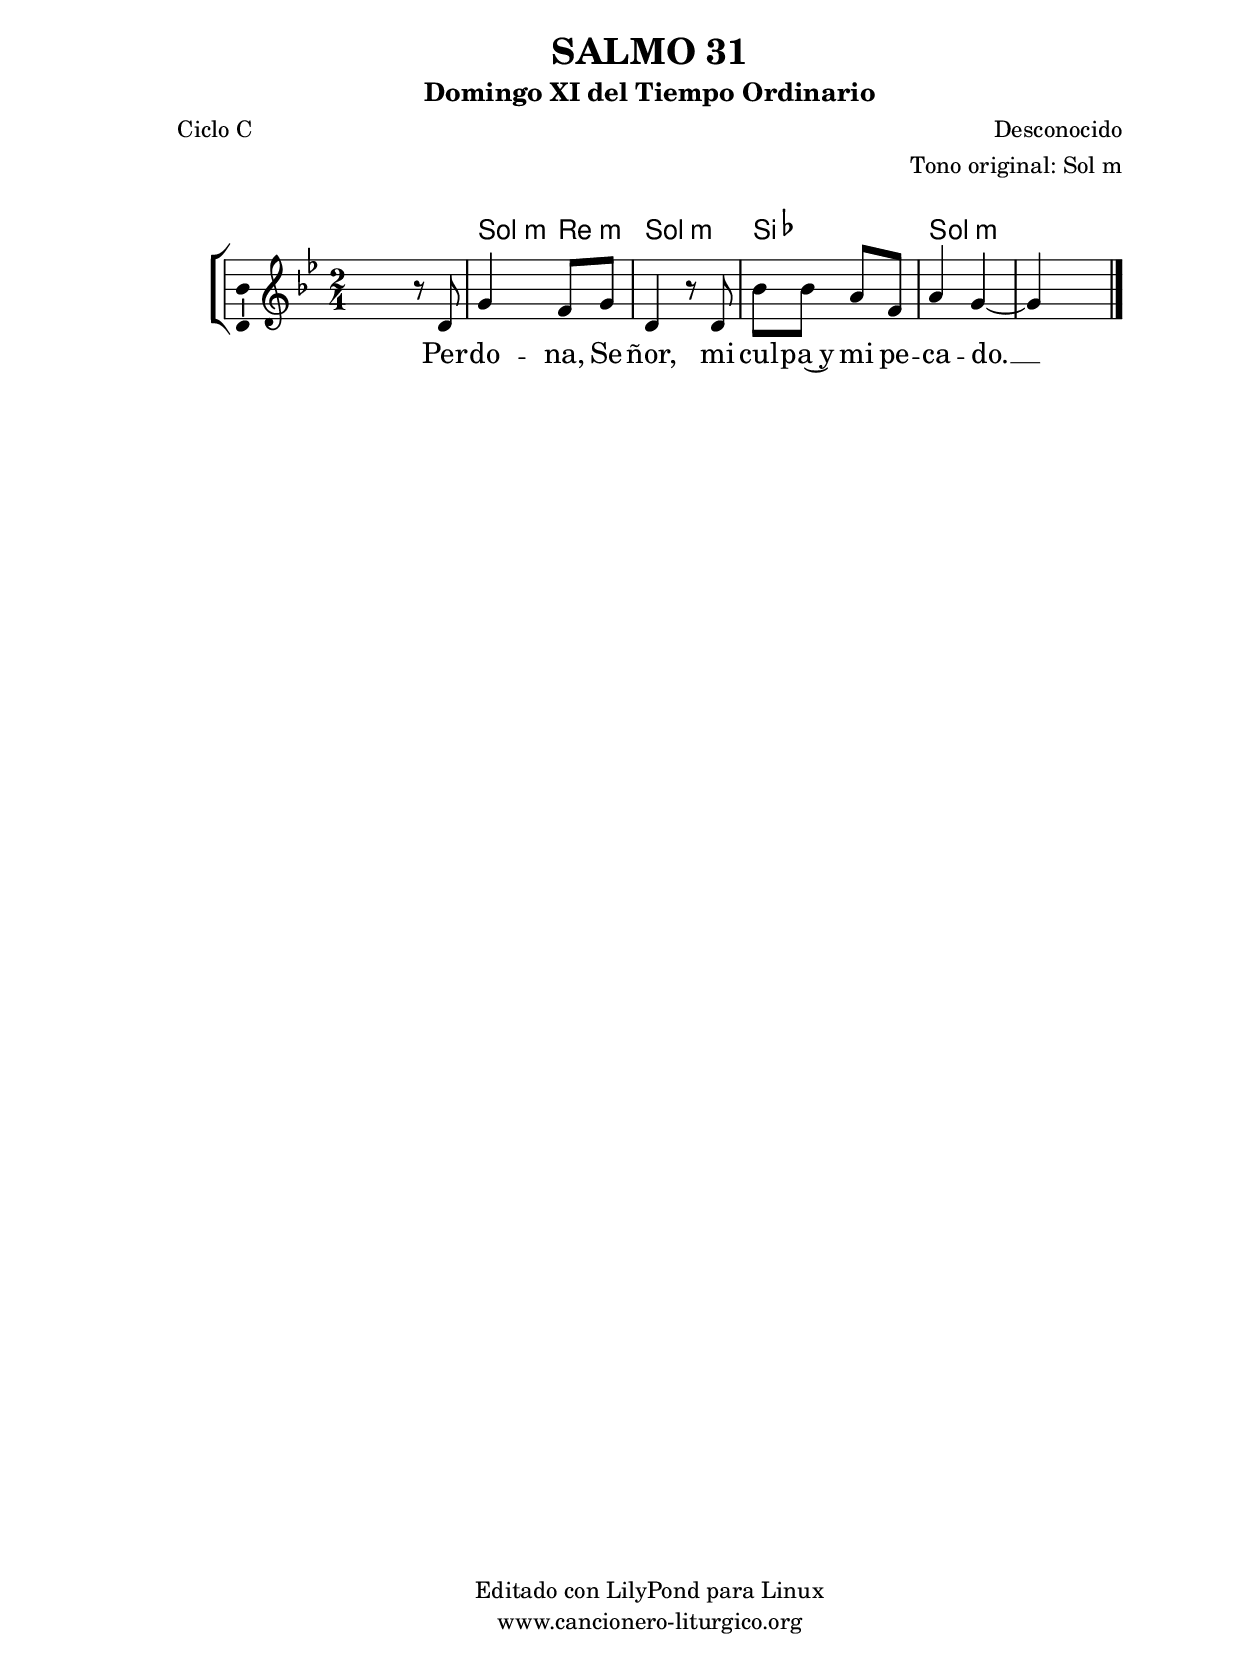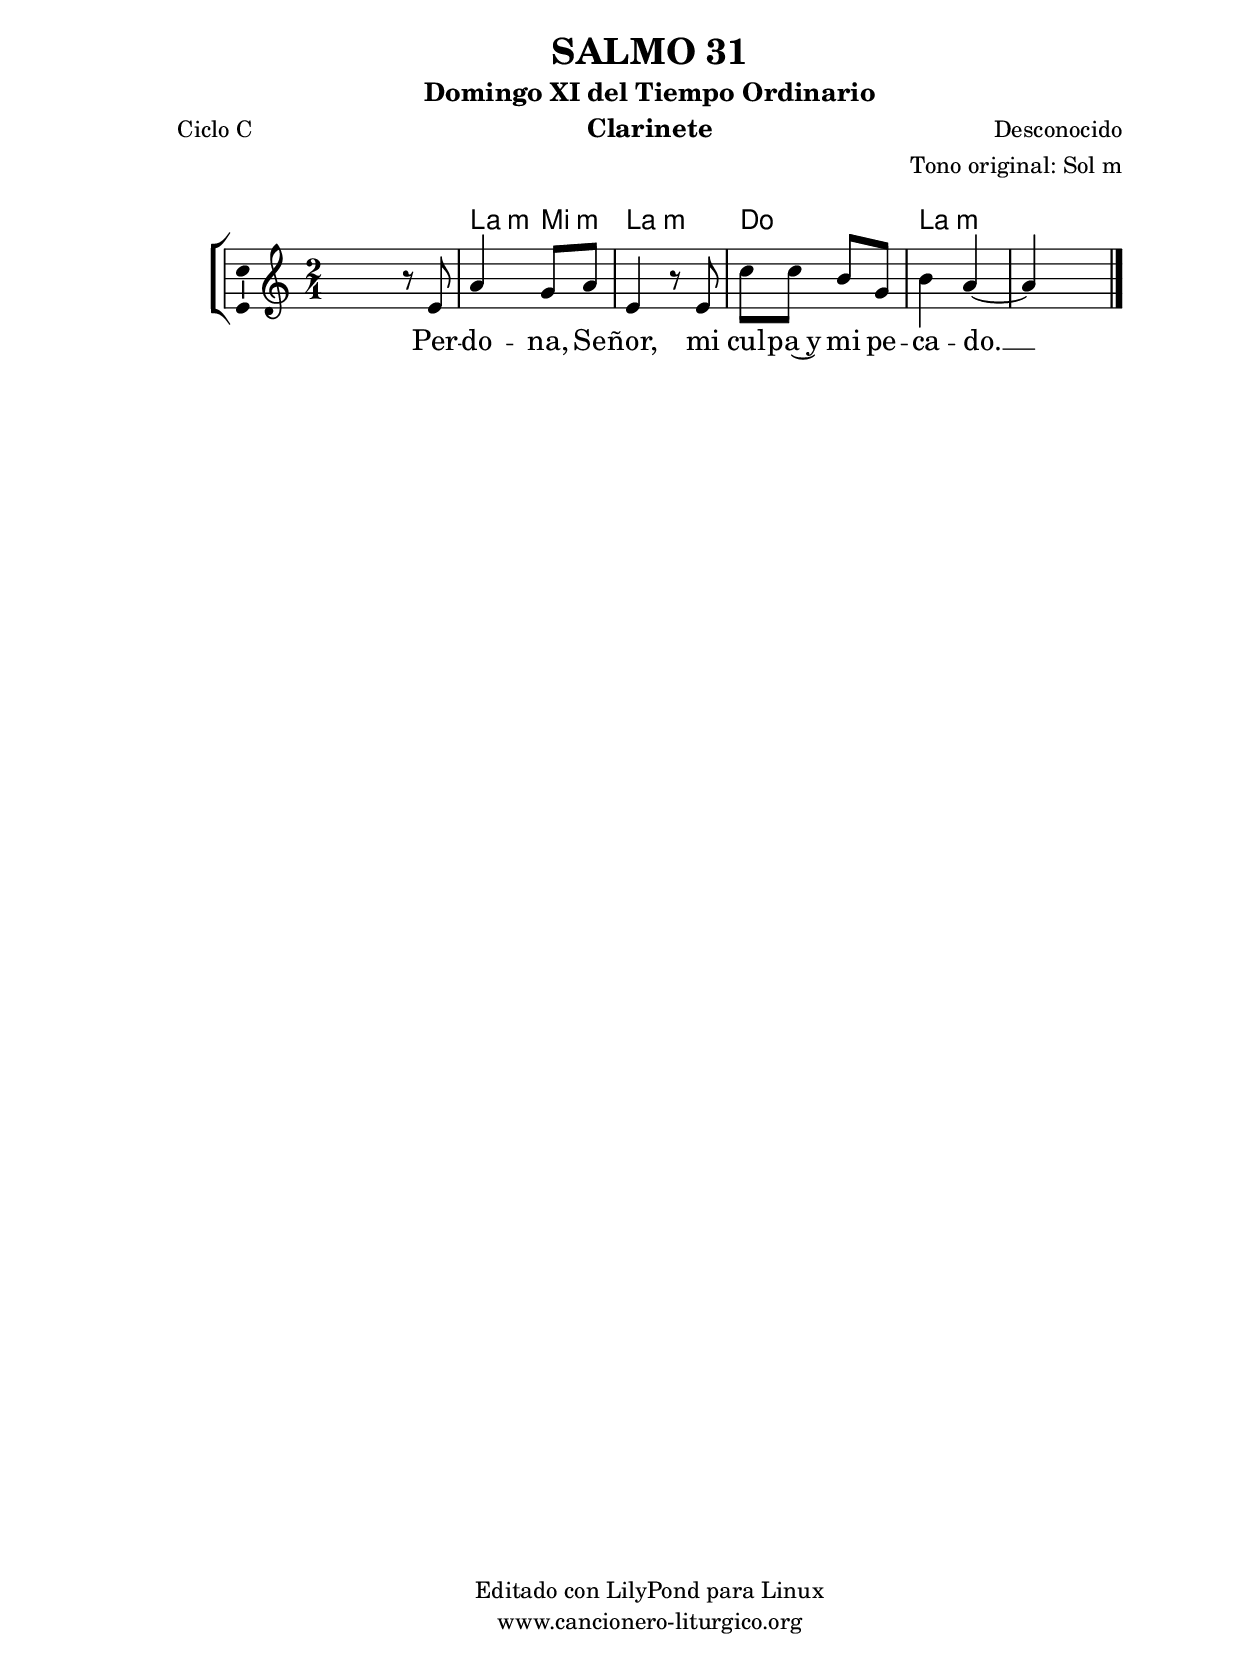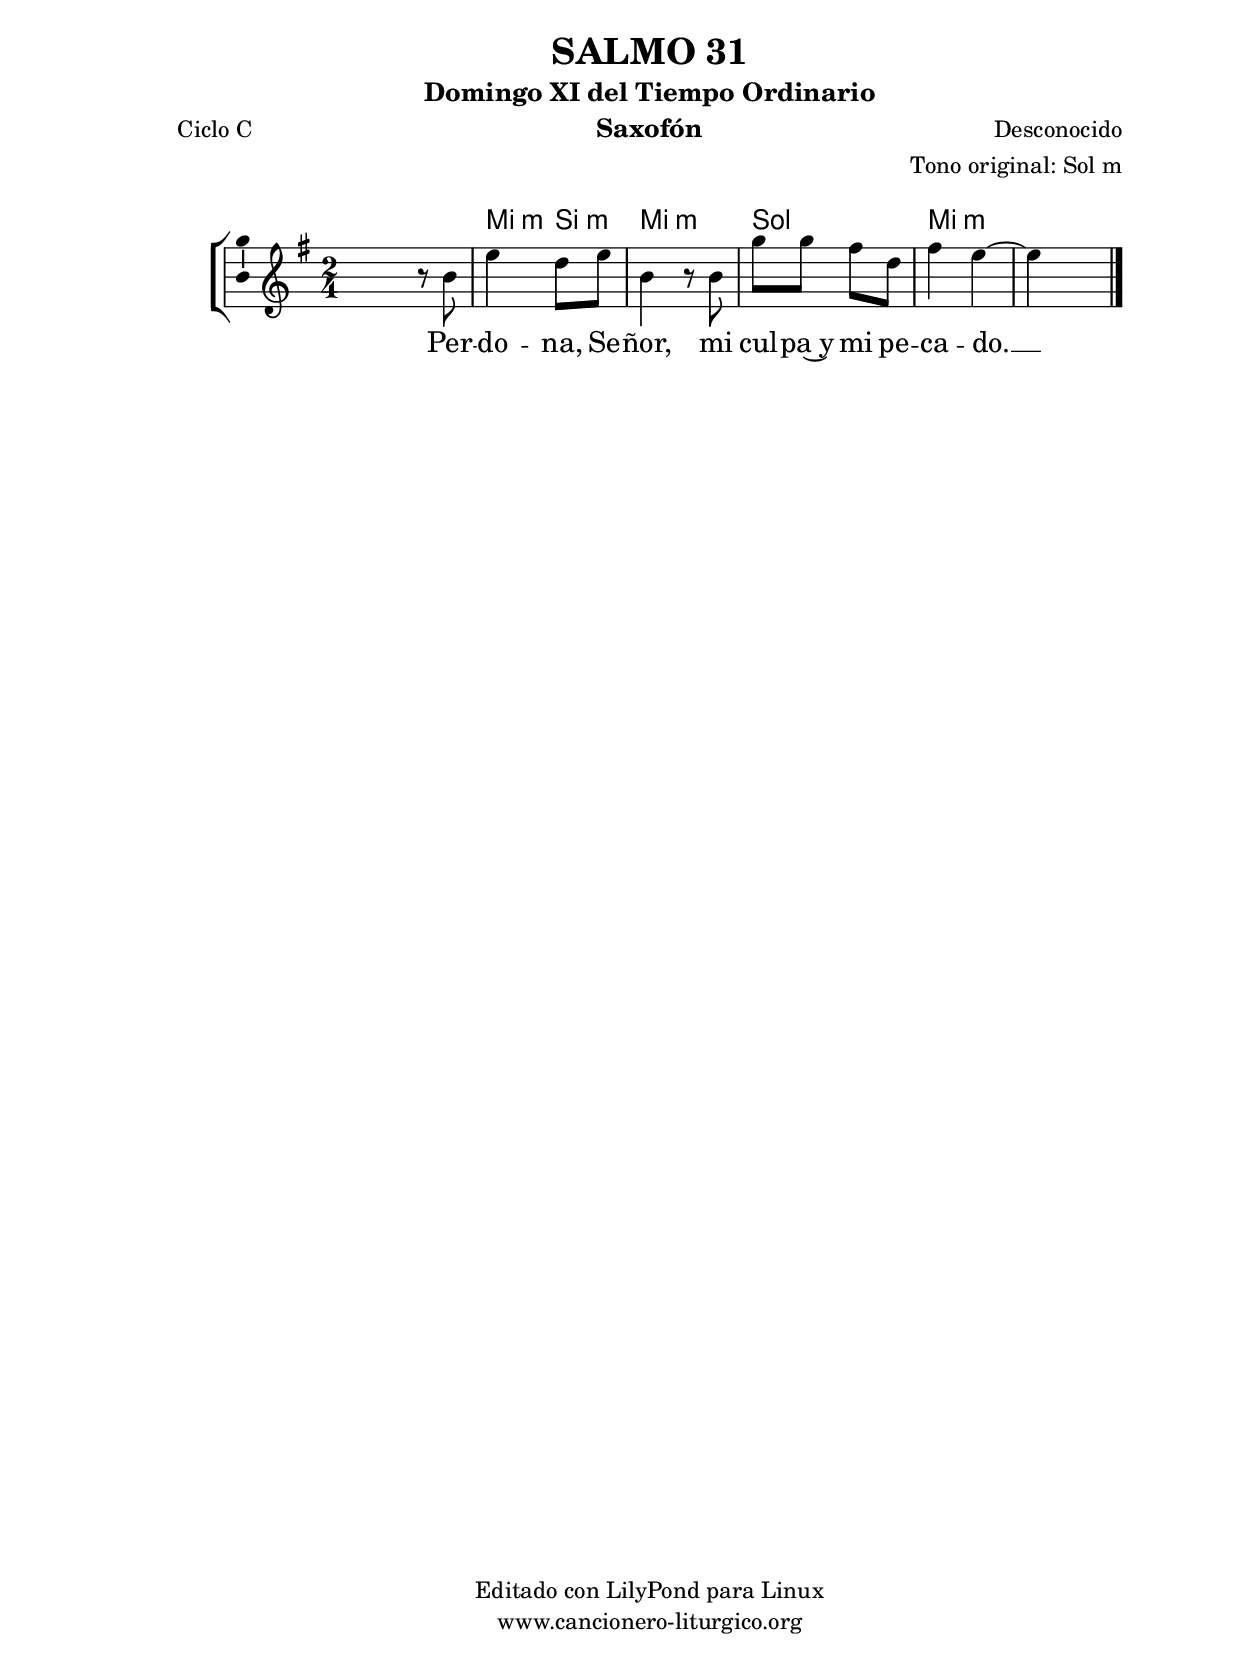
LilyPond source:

%
%para convertir .midi en .wav:
%timidity filename.midi -Ow -o finename.wav
%
%
%Para convertir de .wav a .mp3:
%lame -h -m j filename.wav
%
%
%para escuchar el midi:
%timidity nombrefichero.midi
%


%versión de lilypond para la que se ha escrito esta partitura:
\version "2.16.0"

	%Tamaño papel
	#(set-default-paper-size "a4")
	%Tamaño partitura
	#(set-global-staff-size 20)
	%No responde al pulsar sobre una nota
	#(ly:set-option 'point-and-click #f)

%parámetros del encabezamiento:
\header {
	title = "SALMO 31"
	subtitle = "Domingo XI del Tiempo Ordinario"
	composer = "Desconocido"
	poet = "Ciclo C"
	meter = ""
	arranger = "Tono original: Sol m"
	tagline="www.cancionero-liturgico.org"
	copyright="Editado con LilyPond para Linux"
	tiempo = "Ordinario"
	usos = "Salmo"
	letra = "Perdona, Señor, mi culpa y mi pecado."
	}

%parámetros asociados al papel:
\paper  {
	oddHeaderMarkup = \markup {\fill-line { \on-the-fly #not-first-page \fromproperty #'header:title \on-the-fly #not-first-page \fromproperty #'header:composer }}
	evenHeaderMarkup = \markup {\fill-line { \fromproperty #'header:composer \fromproperty #'header:title }}
	#(set-paper-size "a4")
	print-page-number = ##f
	first-page-number = 1
	print-first-page-number = ##f
%	head-separation = 3.0 \cm
	top-margin = 2.0 \cm
	bottom-margin = 0.5\cm
%%%	bottom-margin = -1.0\cm
	left-margin = 3.0 \cm
	line-width = 16.0 \cm 
	indent = 8\mm
	interscoreline = 2.\mm
	between-system-space = 15\mm
%	para que las partituras no llenen la hoja:
	ragged-bottom = ##t
%	idem para la última hoja:
	ragged-last-bottom = ##f
%	para que las partituras llenen el ancho del papel:
	ragged-last = ##f
	after-title-space = 2.5 \cm
%page-count=1
%system-count=8

	%Flexible Vertical Spacing
%	markup-markup-spacing =
%	#'((basic-distance . 15) (minimum-distance . 15) (padding . 3))
	markup-system-spacing =
	#'((basic-distance . 15) (minimum-distance . 15) (padding . 3))
	system-system-spacing =
	#'((basic-distance . 15) (minimum-distance . 15) (padding . 3))
	score-system-spacing =
	#'((basic-distance . 15) (minimum-distance . 15) (padding . 5))
%	top-system-spacing = % header
%	#'((basic-distance . 8) (minimum-distance . 0) (padding . 3))
%	top-markup-spacing =
%	#'((basic-distance . 20) (minimum-distance . 20) (padding . 3))
	last-bottom-spacing = % footer
	#'((basic-distance . 5) (minimum-distance . 5) (padding . 3))
%	score-markup-spacing =
%	#'((basic-distance . 16) (minimum-distance . 13) (padding . 3))

	}


%parámetros que afectan a toda la partitura:
global =  {
	%clave de sol (G):
	\clef G
	%armadura:
%	\transpose f a
	\key g \minor
	\tempo 4=75
	\set Score.tempoHideNote = ##t
	}


acordes = {
	\italianChords
	\chordmode {
%	\transpose f a
{

s2
g4:m d:m g:m s bes s g:m s g:m s

	}
	}
}

melodia = 
%	\transpose f a
{
	\relative c'{
	\time 2/4

s4 r8 d8
g4 f8 g
d4 r8 d8
bes'8 bes a f
a4 g~
g4 s4

	\bar "|."
	}
	}


texto = \lyricmode {
Per -- do -- na, Se -- ñor, mi cul -- pa~y mi pe -- ca -- do. __
	}


acordesStaff = \context ChordNames = acordesStaff <<
	\set chordChanges = ##t
	\acordes
	>>


vozStaff = \context Voice = vozStaff
\with {\consists "Ambitus_engraver"}
<<
%	\set Staff.instrumentName = ""
%	\set Staff.shortInstrumentName = ""
%	\set Staff.midiInstrument = #"clarinet"
%	\set Staff.midiInstrument = #"cello"
%	\set Staff.midiInstrument = #"flute"
	\set Staff.midiInstrument = #"electric guitar (jazz)"
%	\set Staff.midiInstrument = #"english horn"
%	\set Staff.midiInstrument = #"violin"
%	\set Staff.midiInstrument = #"glockenspiel"
	\set Staff.midiMinimumVolume = #0.7
	\set Staff.midiMaximumVolume = #0.9
	\global
	\melodia
	>>


textoStaff = \context Lyrics = textoStaff <<
	\lyricsto vozStaff \texto
	>>

\book {
	\score {
		\context ChoirStaff {
			\override StaffGroup.SystemStartBracket #'collapse-height = #1
			\override Score.SystemStartBar #'collapse-height = #1
			<<
			\acordesStaff
			\vozStaff
			\textoStaff
			>>
			}
		\layout {
	    		\context {
				\Lyrics
				\override LyricText #'font-size = #2
				}
	   		 \context {
				\Score
				%fontSize = #3
				\override StaffSymbol #'staff-space = #(magstep +3)
				%\override Beam #'thickness = #0.55
				%\override SpacingSpanner #'spacing-increment = #1.0
				%\override Slur #'height-limit = #1.5
				}
			}
		}
	\score {
		\unfoldRepeats
		\context ChoirStaff {
			<<
			\acordesStaff
			\vozStaff
			>>
			}
		\midi {
	  		\context {
	  			\Score
				tempoWholesPerMinute = #(ly:make-moment 70 4)
				}
			}
		}
	}

%Partitura para clarinete
#(define output-suffix "C")
\book {
	\header{
		instrument = "Clarinete"
		}
	\score {
		\context ChoirStaff {
			\override StaffGroup.SystemStartBracket #'collapse-height = #1
			\override Score.SystemStartBar #'collapse-height = #1
\transpose c d
			<<
			\acordesStaff
			\vozStaff
			\textoStaff
			>>
			}
		\layout {
	    		\context {
				\Lyrics
				\override LyricText #'font-size = #2
				}
	   		 \context {
				\Score
				%fontSize = #3
				\override StaffSymbol #'staff-space = #(magstep +3)
				%\override Beam #'thickness = #0.55
				%\override SpacingSpanner #'spacing-increment = #1.0
				%\override Slur #'height-limit = #1.5
				}
			}
		}
	}

%Partitura para saxofón
#(define output-suffix "S")
\book {
	\header{
		instrument = "Saxofón"
		}
	\score {
		\context ChoirStaff {
			\override StaffGroup.SystemStartBracket #'collapse-height = #1
			\override Score.SystemStartBar #'collapse-height = #1
\transpose c a
			<<
			\acordesStaff
			\vozStaff
			\textoStaff
			>>
			}
		\layout {
	    		\context {
				\Lyrics
				\override LyricText #'font-size = #2
				}
	   		 \context {
				\Score
				%fontSize = #3
				\override StaffSymbol #'staff-space = #(magstep +3)
				%\override Beam #'thickness = #0.55
				%\override SpacingSpanner #'spacing-increment = #1.0
				%\override Slur #'height-limit = #1.5
				}
			}
		}
	}

